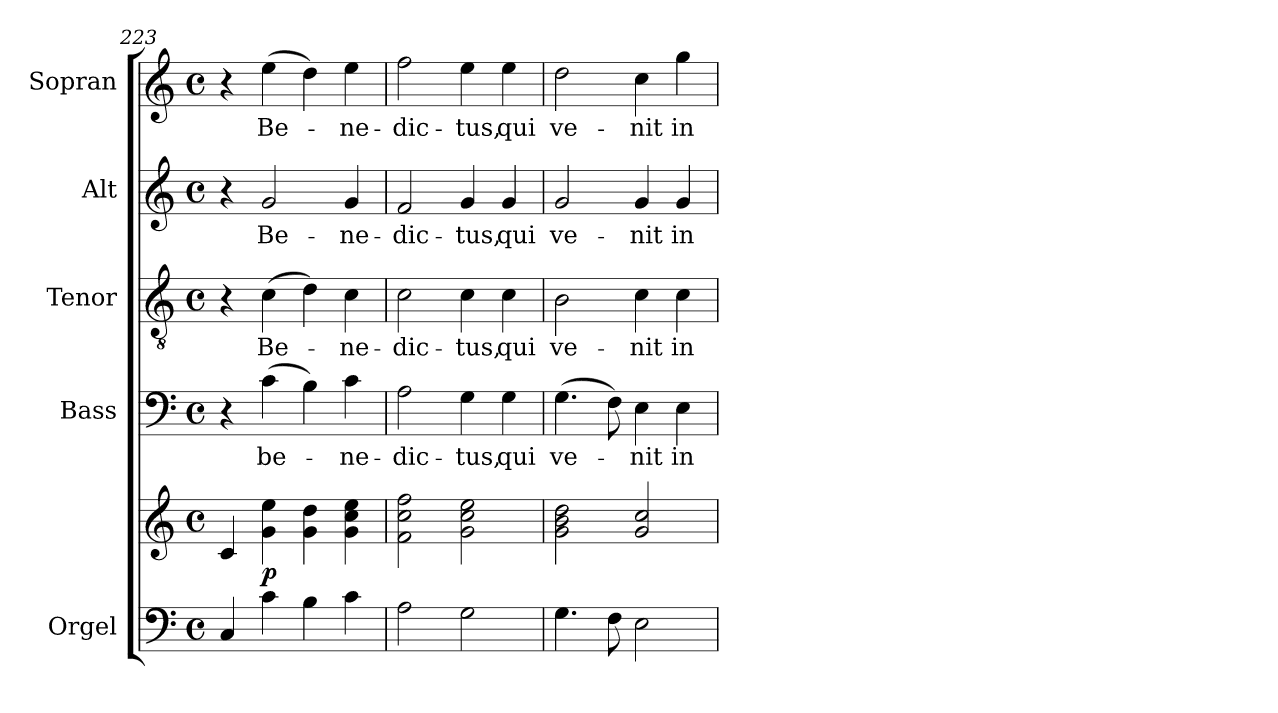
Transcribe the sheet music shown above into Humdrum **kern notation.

**kern	**kern	**dynam	**kern	**text	**kern	**text	**kern	**text	**kern	**text
*part5	*part5	*part5	*part4	*part4	*part3	*part3	*part2	*part2	*part1	*part1
*staff6	*staff5	*staff5/6	*staff4	*staff4	*staff3	*staff3	*staff2	*staff2	*staff1	*staff1
*I"Orgel	*	*	*I"Bass	*	*I"Tenor	*	*I"Alt	*	*I"Sopran	*
*I'Org.	*	*	*I'B.	*	*I'T.	*	*I'A.	*	*I'S.	*
*clefF4	*clefG2	*	*clefF4	*	*clefGv2	*	*clefG2	*	*clefG2	*
*k[]	*k[]	*	*k[]	*	*k[]	*	*k[]	*	*k[]	*
*C:	*C:	*	*C:	*	*C:	*	*C:	*	*C:	*
*M4/4	*M4/4	*	*M4/4	*	*M4/4	*	*M4/4	*	*M4/4	*
*met(c)	*met(c)	*	*met(c)	*	*met(c)	*	*met(c)	*	*met(c)	*
=223	=223	=223	=223	=223	=223	=223	=223	=223	=223	=223
4C/	4c/	.	4r	.	4r	.	4r	.	4r	.
!	!	!LO:DY:b	!	!LO:LY:b	!	!LO:LY:b	!	!LO:LY:b	!	!LO:LY:b
4c\	4g\ 4ee\	p	(>4c\	be-	(>4c\	Be-	2g/	Be-	(>4ee\	Be-
4B\	4g\ 4dd\	.	4B\)	.	4d\)	.	.	.	4dd\)	.
!	!	!	!	!LO:LY:b	!	!LO:LY:b	!	!LO:LY:b	!	!LO:LY:b
4c\	4g\ 4cc\ 4ee\	.	4c\	-ne-	4c\	-ne-	4g/	-ne-	4ee\	-ne-
=224	=224	=224	=224	=224	=224	=224	=224	=224	=224	=224
!	!	!	!	!LO:LY:b	!	!LO:LY:b	!	!LO:LY:b	!	!LO:LY:b
2A\	2f\ 2cc\ 2ff\	.	2A\	-dic-	2c\	-dic-	2f/	-dic-	2ff\	-dic-
!	!	!	!	!LO:LY:b	!	!LO:LY:b	!	!LO:LY:b	!	!LO:LY:b
2G\	2g\ 2cc\ 2ee\	.	4G\	-tus,	4c\	-tus,	4g/	-tus,	4ee\	-tus,
!	!	!	!	!LO:LY:b	!	!LO:LY:b	!	!LO:LY:b	!	!LO:LY:b
.	.	.	4G\	qui	4c\	qui	4g/	qui	4ee\	qui
=225	=225	=225	=225	=225	=225	=225	=225	=225	=225	=225
!	!	!	!	!LO:LY:b	!	!LO:LY:b	!	!LO:LY:b	!	!LO:LY:b
4.G\	2g\ 2b\ 2dd\	.	(>4.G\	ve-	2B\	ve-	2g/	ve-	2dd\	ve-
8F\	.	.	8F\)	.	.	.	.	.	.	.
!	!	!	!	!LO:LY:b	!	!LO:LY:b	!	!LO:LY:b	!	!LO:LY:b
2E\	2g/ 2cc/	.	4E\	-nit	4c\	-nit	4g/	-nit	4cc\	-nit
!	!	!	!	!LO:LY:b	!	!LO:LY:b	!	!LO:LY:b	!	!LO:LY:b
.	.	.	4E\	in	4c\	in	4g/	in	4gg\	in
=	=	=	=	=	=	=	=	=	=	=
*-	*-	*-	*-	*-	*-	*-	*-	*-	*-	*-
